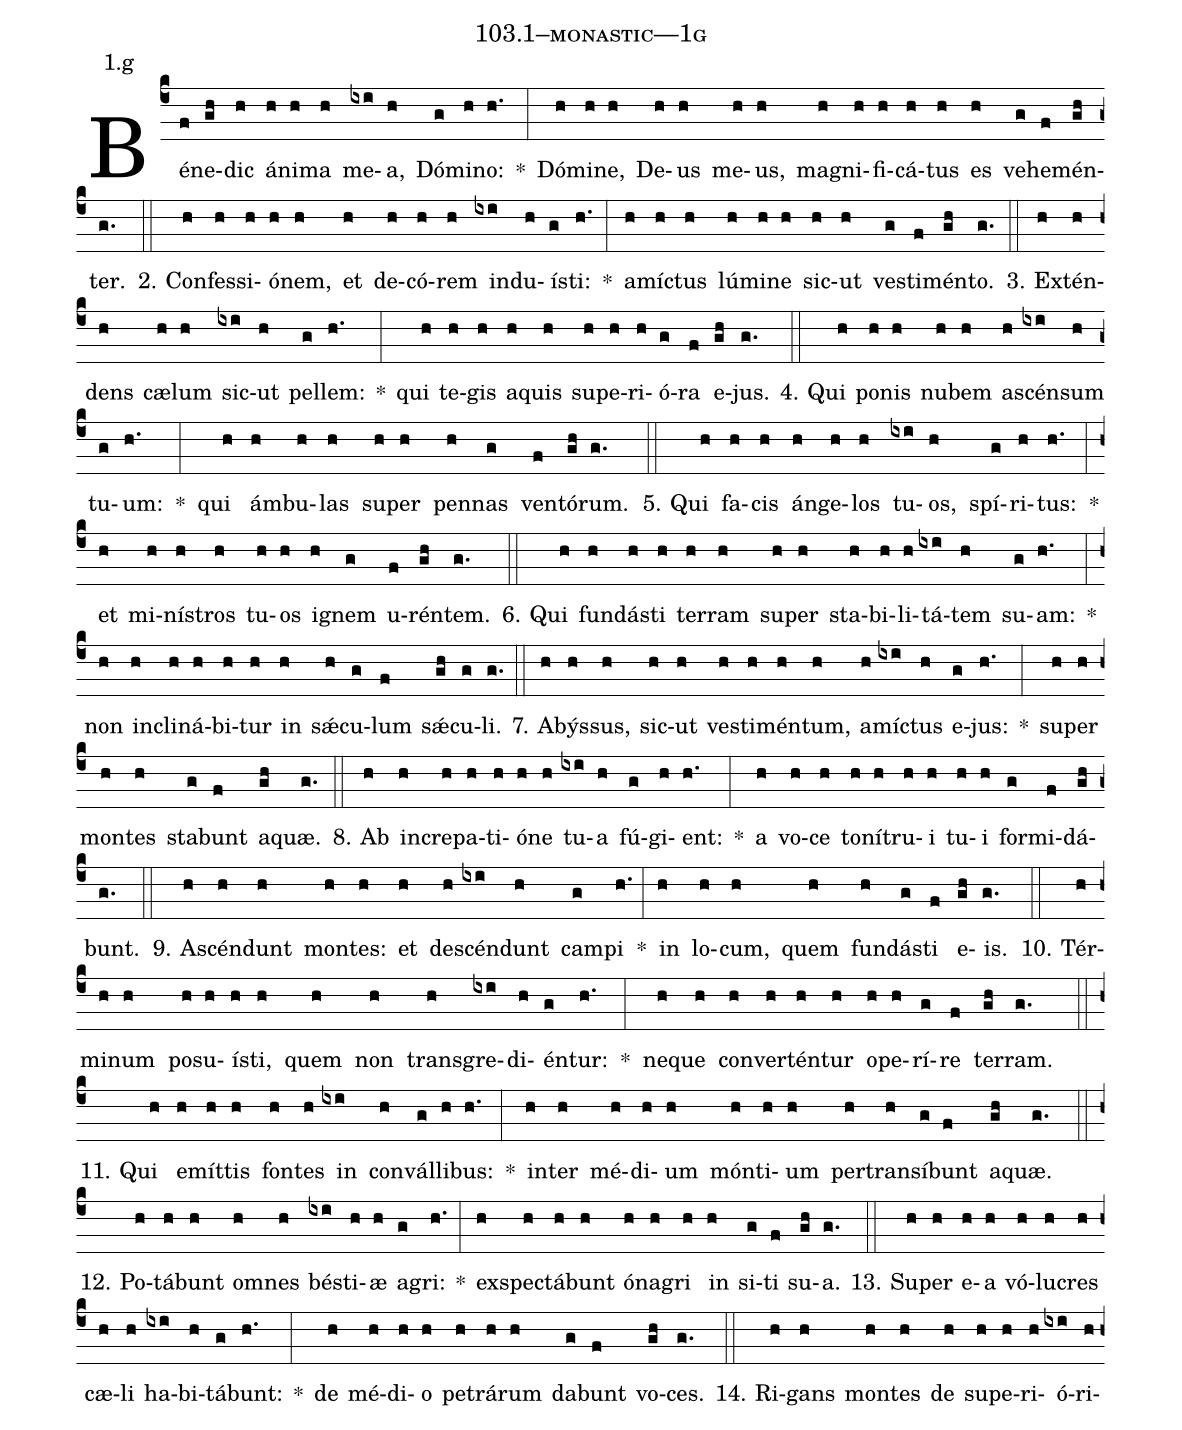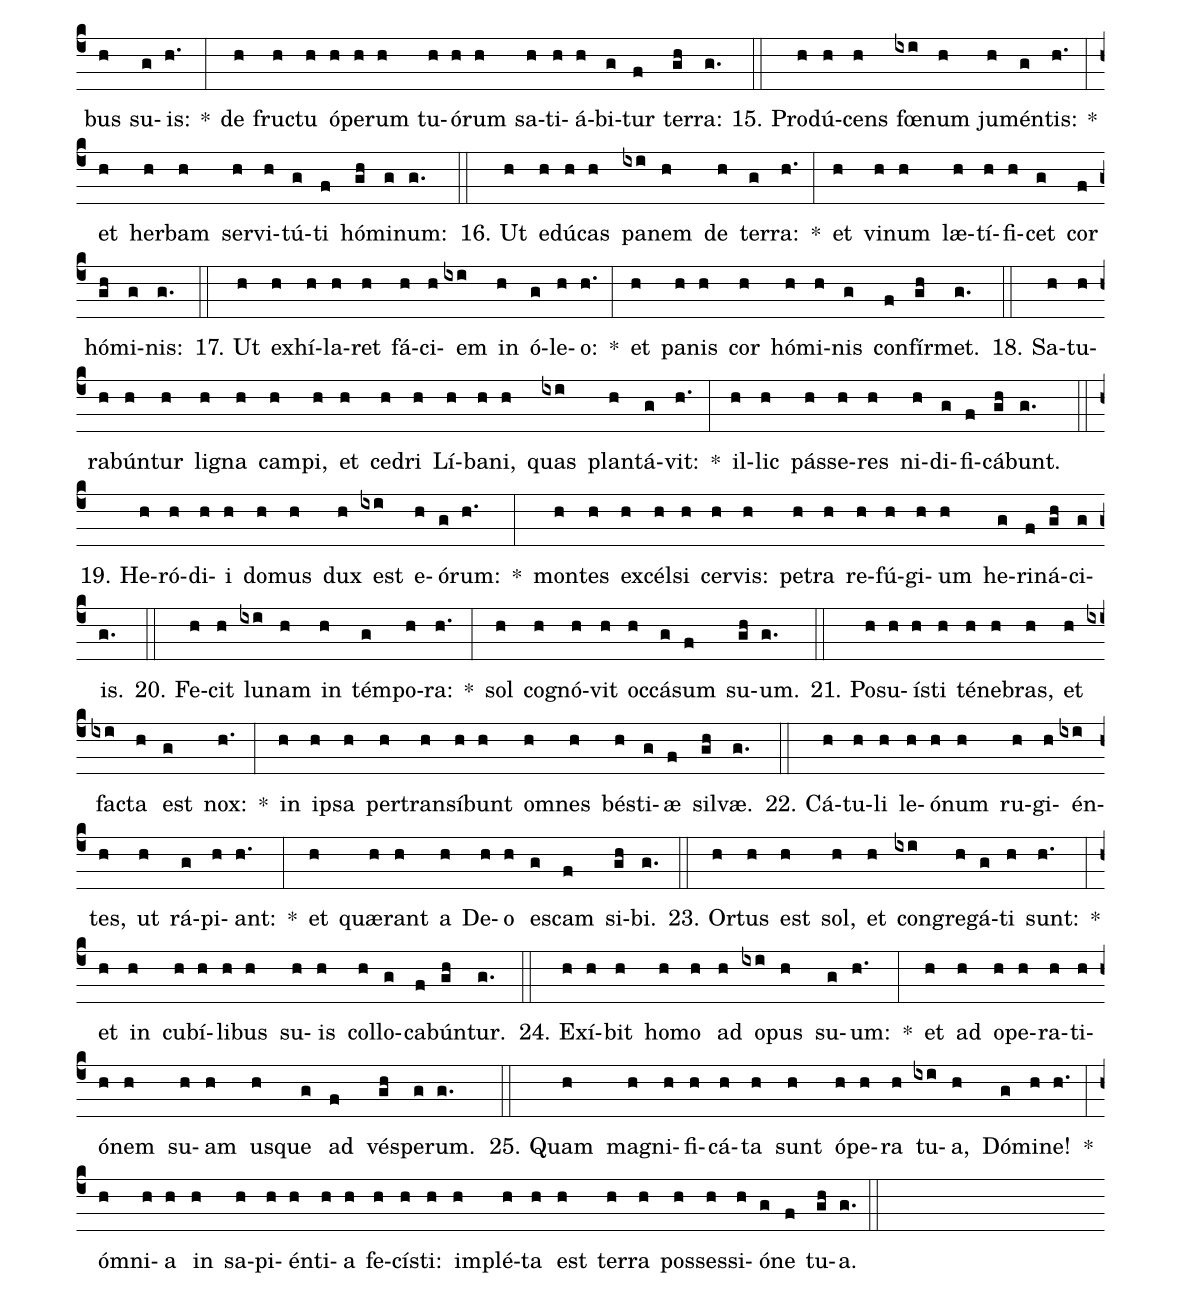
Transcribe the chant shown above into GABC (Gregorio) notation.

name: 103.1--monastic---1g;
annotation: 1.g;
%%
(c4)Bé(f)ne(gh)dic(h) á(h)ni(h)ma(h) me(ixi)a,(h) Dó(g)mi(h)no:(h.) *(:) Dó(h)mi(h)ne,(h) De(h)us(h) me(h)us,(h) ma(h)gni(h)fi(h)cá(h)tus(h) es(h) ve(g)he(f)mén(gh)ter.(g.) (::)
2. Con(h)fes(h)si(h)ó(h)nem,(h) et(h) de(h)có(h)rem(h) ind(ixi)u(h)ís(g)ti:(h.) *(:) a(h)míc(h)tus(h) lú(h)mi(h)ne(h) sic(h)ut(h) ves(g)ti(f)mén(gh)to.(g.) (::)
3. Ex(h)tén(h)dens(h) cæ(h)lum(h) sic(ixi)ut(h) pel(g)lem:(h.) *(:) qui(h) te(h)gis(h) a(h)quis(h) su(h)pe(h)ri(h)ó(g)ra(f) e(gh)jus.(g.) (::)
4. Qui(h) po(h)nis(h) nu(h)bem(h) a(h)scén(ixi)sum(h) tu(g)um:(h.) *(:) qui(h) ám(h)bu(h)las(h) su(h)per(h) pen(h)nas(g) ven(f)tó(gh)rum.(g.) (::)
5. Qui(h) fa(h)cis(h) án(h)ge(h)los(h) tu(ixi)os,(h) spí(g)ri(h)tus:(h.) *(:) et(h) mi(h)nís(h)tros(h) tu(h)os(h) i(h)gnem(g) u(f)rén(gh)tem.(g.) (::)
6. Qui(h) fun(h)dás(h)ti(h) ter(h)ram(h) su(h)per(h) sta(h)bi(h)li(h)tá(ixi)tem(h) su(g)am:(h.) *(:) non(h) in(h)cli(h)ná(h)bi(h)tur(h) in(h) sǽ(h)cu(g)lum(f) sǽ(gh)cu(g)li.(g.) (::)
7. A(h)býs(h)sus,(h) sic(h)ut(h) ves(h)ti(h)mén(h)tum,(h) a(h)míc(ixi)tus(h) e(g)jus:(h.) *(:) su(h)per(h) mon(h)tes(h) sta(g)bunt(f) a(gh)quæ.(g.) (::)
8. Ab(h) in(h)cre(h)pa(h)ti(h)ó(h)ne(h) tu(ixi)a(h) fú(g)gi(h)ent:(h.) *(:) a(h) vo(h)ce(h) to(h)ní(h)tru(h)i(h) tu(h)i(h) for(g)mi(f)dá(gh)bunt.(g.) (::)
9. A(h)scén(h)dunt(h) mon(h)tes:(h) et(h) de(h)scén(ixi)dunt(h) cam(g)pi(h.) *(:) in(h) lo(h)cum,(h) quem(h) fun(h)dás(g)ti(f) e(gh)is.(g.) (::)
10. Tér(h)mi(h)num(h) po(h)su(h)ís(h)ti,(h) quem(h) non(h) trans(h)gre(ixi)di(h)én(g)tur:(h.) *(:) ne(h)que(h) con(h)ver(h)tén(h)tur(h) o(h)pe(h)rí(g)re(f) ter(gh)ram.(g.) (::)
11. Qui(h) e(h)mít(h)tis(h) fon(h)tes(h) in(ixi) con(h)vál(g)li(h)bus:(h.) *(:) in(h)ter(h) mé(h)di(h)um(h) món(h)ti(h)um(h) per(h)trans(h)í(g)bunt(f) a(gh)quæ.(g.) (::)
12. Po(h)tá(h)bunt(h) om(h)nes(h) bés(ixi)ti(h)æ(h) a(g)gri:(h.) *(:) ex(h)spec(h)tá(h)bunt(h) ó(h)na(h)gri(h) in(h) si(g)ti(f) su(gh)a.(g.) (::)
13. Su(h)per(h) e(h)a(h) vó(h)lu(h)cres(h) cæ(h)li(h) ha(ixi)bi(h)tá(g)bunt:(h.) *(:) de(h) mé(h)di(h)o(h) pe(h)trá(h)rum(h) da(g)bunt(f) vo(gh)ces.(g.) (::)
14. Ri(h)gans(h) mon(h)tes(h) de(h) su(h)pe(h)ri(h)ó(ixi)ri(h)bus(h) su(g)is:(h.) *(:) de(h) fruc(h)tu(h) ó(h)pe(h)rum(h) tu(h)ó(h)rum(h) sa(h)ti(h)á(h)bi(g)tur(f) ter(gh)ra:(g.) (::)
15. Pro(h)dú(h)cens(h) fœ(ixi)num(h) ju(h)mén(g)tis:(h.) *(:) et(h) her(h)bam(h) ser(h)vi(h)tú(g)ti(f) hó(gh)mi(g)num:(g.) (::)
16. Ut(h) e(h)dú(h)cas(h) pa(ixi)nem(h) de(h) ter(g)ra:(h.) *(:) et(h) vi(h)num(h) læ(h)tí(h)fi(h)cet(g) cor(f) hó(gh)mi(g)nis:(g.) (::)
17. Ut(h) ex(h)hí(h)la(h)ret(h) fá(h)ci(h)em(ixi) in(h) ó(g)le(h)o:(h.) *(:) et(h) pa(h)nis(h) cor(h) hó(h)mi(h)nis(g) con(f)fír(gh)met.(g.) (::)
18. Sa(h)tu(h)ra(h)bún(h)tur(h) li(h)gna(h) cam(h)pi,(h) et(h) ce(h)dri(h) Lí(h)ba(h)ni,(h) quas(ixi) plan(h)tá(g)vit:(h.) *(:) il(h)lic(h) pás(h)se(h)res(h) ni(h)di(g)fi(f)cá(gh)bunt.(g.) (::)
19. He(h)ró(h)di(h)i(h) do(h)mus(h) dux(h) est(ixi) e(h)ó(g)rum:(h.) *(:) mon(h)tes(h) ex(h)cél(h)si(h) cer(h)vis:(h) pe(h)tra(h) re(h)fú(h)gi(h)um(h) he(g)ri(f)ná(gh)ci(g)is.(g.) (::)
20. Fe(h)cit(h) lu(ixi)nam(h) in(h) tém(g)po(h)ra:(h.) *(:) sol(h) co(h)gnó(h)vit(h) oc(h)cá(g)sum(f) su(gh)um.(g.) (::)
21. Po(h)su(h)ís(h)ti(h) té(h)ne(h)bras,(h) et(h) fac(ixi)ta(h) est(g) nox:(h.) *(:) in(h) ip(h)sa(h) per(h)trans(h)í(h)bunt(h) om(h)nes(h) bés(h)ti(g)æ(f) sil(gh)væ.(g.) (::)
22. Cá(h)tu(h)li(h) le(h)ó(h)num(h) ru(h)gi(h)én(ixi)tes,(h) ut(h) rá(g)pi(h)ant:(h.) *(:) et(h) quæ(h)rant(h) a(h) De(h)o(h) es(g)cam(f) si(gh)bi.(g.) (::)
23. Or(h)tus(h) est(h) sol,(h) et(h) con(ixi)gre(h)gá(g)ti(h) sunt:(h.) *(:) et(h) in(h) cu(h)bí(h)li(h)bus(h) su(h)is(h) col(h)lo(g)ca(f)bún(gh)tur.(g.) (::)
24. Ex(h)í(h)bit(h) ho(h)mo(h) ad(h) o(ixi)pus(h) su(g)um:(h.) *(:) et(h) ad(h) o(h)pe(h)ra(h)ti(h)ó(h)nem(h) su(h)am(h) us(h)que(g) ad(f) vés(gh)pe(g)rum.(g.) (::)
25. Quam(h) ma(h)gni(h)fi(h)cá(h)ta(h) sunt(h) ó(h)pe(h)ra(h) tu(ixi)a,(h) Dó(g)mi(h)ne!(h.) *(:) óm(h)ni(h)a(h) in(h) sa(h)pi(h)én(h)ti(h)a(h) fe(h)cís(h)ti:(h) im(h)plé(h)ta(h) est(h) ter(h)ra(h) pos(h)ses(h)si(h)ó(g)ne(f) tu(gh)a.(g.) (::)
